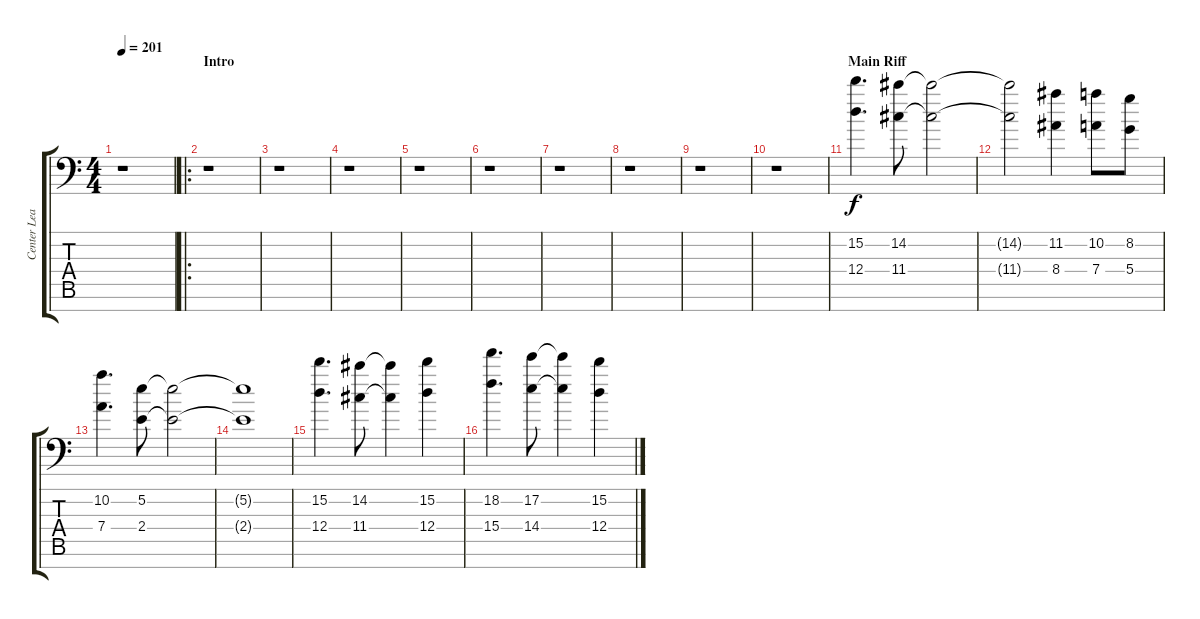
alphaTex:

\track ("Center Lead 1" "Center Lea") {instrument overdrivenguitar}
\staff {score tabs}
\tuning (E4 B3 G3 D3 A2 E2 A1) {hide}
\ts (4 4)
\tempo 201
\clef f4
\ks aminor
r.1{dy f instrument overdrivenguitar} |
\ro
\section ("" "Intro")
r.1 |
r.1 |
r.1 |
r.1 |
r.1 |
r.1 |
r.1 |
r.1 |
r.1 |
\section ("" "Main Riff")
(15.2 12.4).4{d} (14.2 11.4).8 (14.2{t} 11.4{t}).2 |
(14.2{t} 11.4{t}).2 (11.2 8.4).4 (10.2 7.4).8 (8.2 5.4).8 |
(10.2 7.4).4{d} (5.2 2.4).8 (5.2{t} 2.4{t}).2 |
(5.2{t} 2.4{t}).1 |
(15.2 12.4).4{d} (14.2 11.4).8 (14.2{t} 11.4{t}).4 (15.2 12.4).4 |
(18.2 15.4).4{d} (17.2 14.4).8 (17.2{t} 14.4{t}).4 (15.2 12.4).4
